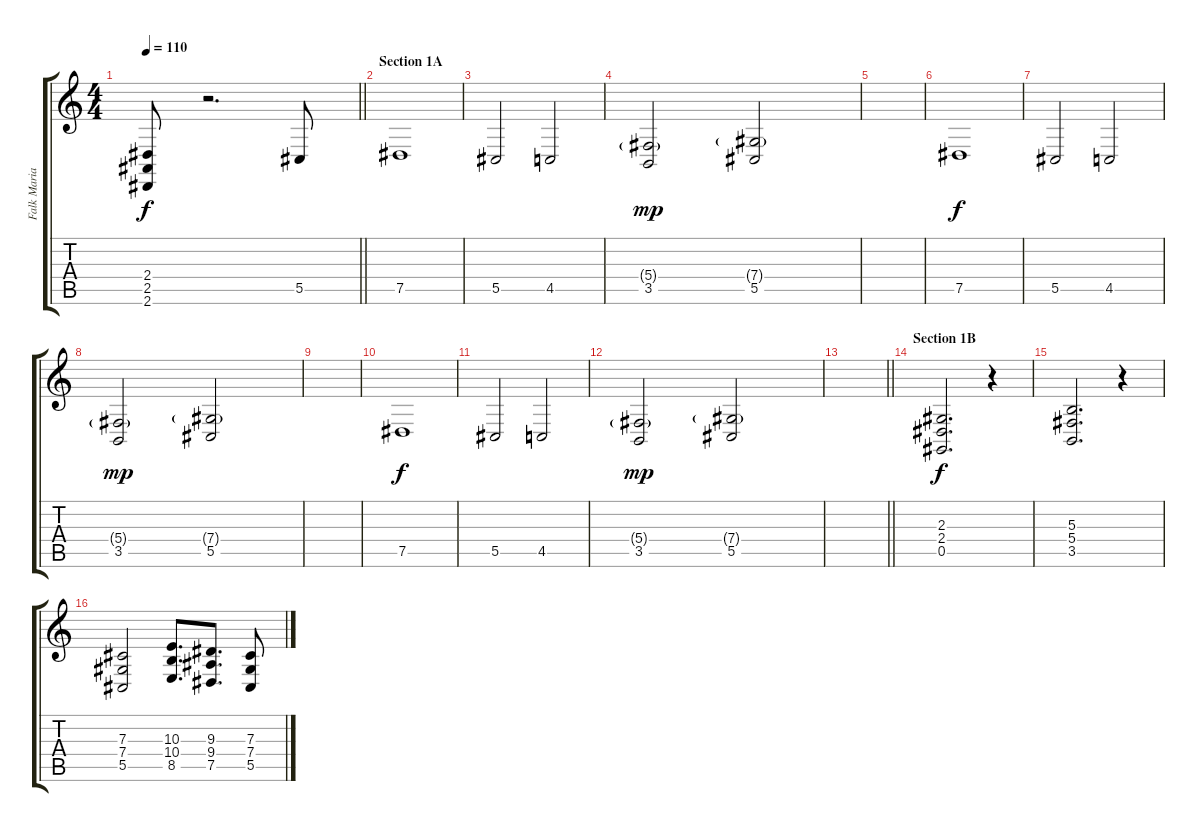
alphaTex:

\track ("Falk Maria Schlegel" "Falk Maria") {instrument reedorgan}
\staff {score tabs}
\tuning (Eb4 Bb3 Gb3 Db3 Ab2 Db2) {hide}
\ts (4 4)
\tempo 110
\clef g2
\barLineRight lightlight
\ks c
(2.4 2.5 2.6).8{dy f} r.2{d} 5.5.8 |
\section ("" "Section 1A")
7.5.1 |
5.5.2 4.5.2 |
(5.4{g} 3.5).2{dy mp} (7.4{g} 5.5).2 |
|
7.5.1{dy f} |
5.5.2 4.5.2 |
(5.4{g} 3.5).2{dy mp} (7.4{g} 5.5).2 |
|
7.5.1{dy f} |
5.5.2 4.5.2 |
(5.4{g} 3.5).2{dy mp} (7.4{g} 5.5).2 |
\barLineRight lightlight
|
\section ("" "Section 1B")
(2.3 2.4 0.5).2{d dy f} r.4 |
(5.3 5.4 3.5).2{d} r.4 |
(7.3 7.4 5.5).2 (10.3 10.4 8.5).8{d} (9.3 9.4 7.5).8{d} (7.3 7.4 5.5).8
